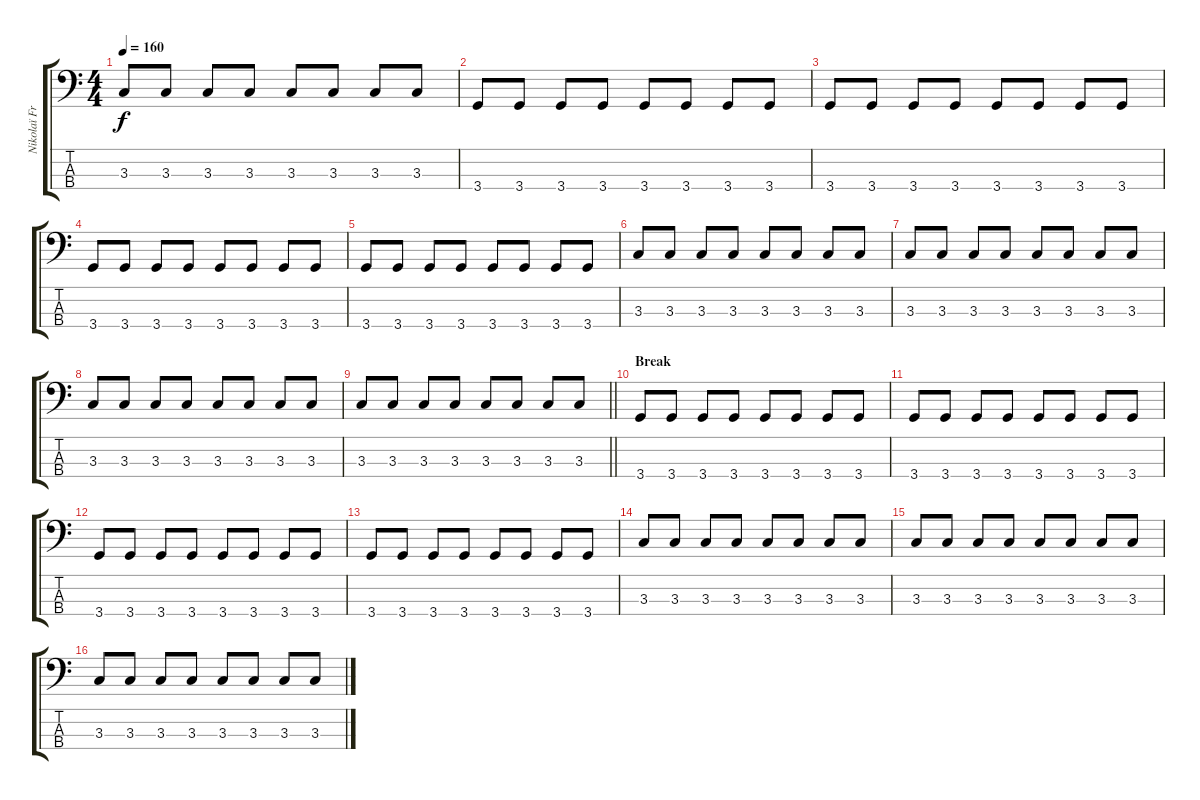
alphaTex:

\track ("Nikolaï Fraiture" "Nikolaï Fr") {instrument electricbassfinger}
\staff {score tabs}
\tuning (G2 D2 A1 E1) {hide}
\ts (4 4)
\tempo 160
\clef f4
\ks c
3.3.8{dy f} 3.3.8 3.3.8 3.3.8 3.3.8 3.3.8 3.3.8 3.3.8 |
3.4.8 3.4.8 3.4.8 3.4.8 3.4.8 3.4.8 3.4.8 3.4.8 |
3.4.8 3.4.8 3.4.8 3.4.8 3.4.8 3.4.8 3.4.8 3.4.8 |
3.4.8 3.4.8 3.4.8 3.4.8 3.4.8 3.4.8 3.4.8 3.4.8 |
3.4.8 3.4.8 3.4.8 3.4.8 3.4.8 3.4.8 3.4.8 3.4.8 |
3.3.8 3.3.8 3.3.8 3.3.8 3.3.8 3.3.8 3.3.8 3.3.8 |
3.3.8 3.3.8 3.3.8 3.3.8 3.3.8 3.3.8 3.3.8 3.3.8 |
3.3.8 3.3.8 3.3.8 3.3.8 3.3.8 3.3.8 3.3.8 3.3.8 |
\barLineRight lightlight
3.3.8 3.3.8 3.3.8 3.3.8 3.3.8 3.3.8 3.3.8 3.3.8 |
\section ("" "Break")
3.4.8 3.4.8 3.4.8 3.4.8 3.4.8 3.4.8 3.4.8 3.4.8 |
3.4.8 3.4.8 3.4.8 3.4.8 3.4.8 3.4.8 3.4.8 3.4.8 |
3.4.8 3.4.8 3.4.8 3.4.8 3.4.8 3.4.8 3.4.8 3.4.8 |
3.4.8 3.4.8 3.4.8 3.4.8 3.4.8 3.4.8 3.4.8 3.4.8 |
3.3.8 3.3.8 3.3.8 3.3.8 3.3.8 3.3.8 3.3.8 3.3.8 |
3.3.8 3.3.8 3.3.8 3.3.8 3.3.8 3.3.8 3.3.8 3.3.8 |
3.3.8 3.3.8 3.3.8 3.3.8 3.3.8 3.3.8 3.3.8 3.3.8
